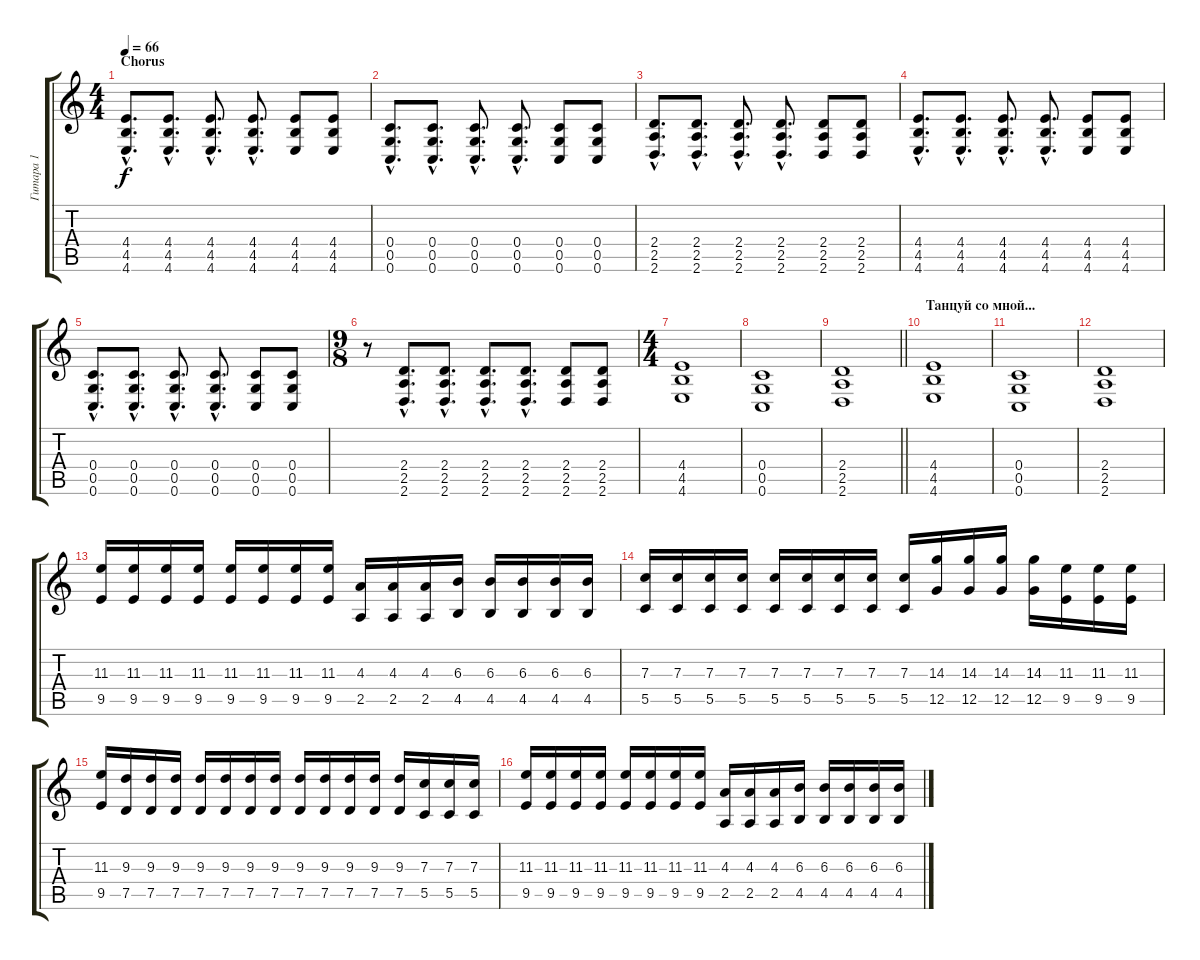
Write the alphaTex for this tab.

\track ("Гитара 1" "Гитара 1") {instrument overdrivenguitar}
\staff {score tabs}
\tuning (D4 A3 F3 C3 G2 C2) {hide}
\ts (4 4)
\section ("" "Chorus")
\tempo 66
\clef g2
\ks c
(4.4{hac} 4.5{hac} 4.6{hac}).8{d dy f volume 16} (4.4{hac} 4.5{hac} 4.6{hac}).8{d} (4.4{hac} 4.5{hac} 4.6{hac}).8{d} (4.4{hac} 4.5{hac} 4.6{hac}).8{d} (4.4 4.5 4.6).8 (4.4 4.5 4.6).8 |
(0.4{hac} 0.5{hac} 0.6{hac}).8{d} (0.4{hac} 0.5{hac} 0.6{hac}).8{d} (0.4{hac} 0.5{hac} 0.6{hac}).8{d} (0.4{hac} 0.5{hac} 0.6{hac}).8{d} (0.4 0.5 0.6).8 (0.4 0.5 0.6).8 |
(2.4{hac} 2.5{hac} 2.6{hac}).8{d} (2.4{hac} 2.5{hac} 2.6{hac}).8{d} (2.4{hac} 2.5{hac} 2.6{hac}).8{d} (2.4{hac} 2.5{hac} 2.6{hac}).8{d} (2.4 2.5 2.6).8 (2.4 2.5 2.6).8 |
(4.4{hac} 4.5{hac} 4.6{hac}).8{d} (4.4{hac} 4.5{hac} 4.6{hac}).8{d} (4.4{hac} 4.5{hac} 4.6{hac}).8{d} (4.4{hac} 4.5{hac} 4.6{hac}).8{d} (4.4 4.5 4.6).8 (4.4 4.5 4.6).8 |
(0.4{hac} 0.5{hac} 0.6{hac}).8{d} (0.4{hac} 0.5{hac} 0.6{hac}).8{d} (0.4{hac} 0.5{hac} 0.6{hac}).8{d} (0.4{hac} 0.5{hac} 0.6{hac}).8{d} (0.4 0.5 0.6).8 (0.4 0.5 0.6).8 |
\ts (9 8)
r.8 (2.4{hac} 2.5{hac} 2.6{hac}).8{d} (2.4{hac} 2.5{hac} 2.6{hac}).8{d} (2.4{hac} 2.5{hac} 2.6{hac}).8{d} (2.4{hac} 2.5{hac} 2.6{hac}).8{d} (2.4 2.5 2.6).8 (2.4 2.5 2.6).8 |
\ts (4 4)
(4.4 4.5 4.6).1 |
(0.4 0.5 0.6).1 |
\barLineRight lightlight
(2.4 2.5 2.6).1 |
\section ("" "Танцуй со мной...")
(4.4 4.5 4.6).1 |
(0.4 0.5 0.6).1 |
(2.4 2.5 2.6).1 |
(11.3 9.5).16 (11.3 9.5).16 (11.3 9.5).16 (11.3 9.5).16 (11.3 9.5).16 (11.3 9.5).16 (11.3 9.5).16 (11.3 9.5).16 (4.3 2.5).16 (4.3 2.5).16 (4.3 2.5).16 (6.3 4.5).16 (6.3 4.5).16 (6.3 4.5).16 (6.3 4.5).16 (6.3 4.5).16 |
(7.3 5.5).16 (7.3 5.5).16 (7.3 5.5).16 (7.3 5.5).16 (7.3 5.5).16 (7.3 5.5).16 (7.3 5.5).16 (7.3 5.5).16 (7.3 5.5).16 (14.3 12.5).16 (14.3 12.5).16 (14.3 12.5).16 (14.3 12.5).16 (11.3 9.5).16 (11.3 9.5).16 (11.3 9.5).16 |
(11.3 9.5).16 (9.3 7.5).16 (9.3 7.5).16 (9.3 7.5).16 (9.3 7.5).16 (9.3 7.5).16 (9.3 7.5).16 (9.3 7.5).16 (9.3 7.5).16 (9.3 7.5).16 (9.3 7.5).16 (9.3 7.5).16 (9.3 7.5).16 (7.3 5.5).16 (7.3 5.5).16 (7.3 5.5).16 |
(11.3 9.5).16 (11.3 9.5).16 (11.3 9.5).16 (11.3 9.5).16 (11.3 9.5).16 (11.3 9.5).16 (11.3 9.5).16 (11.3 9.5).16 (4.3 2.5).16 (4.3 2.5).16 (4.3 2.5).16 (6.3 4.5).16 (6.3 4.5).16 (6.3 4.5).16 (6.3 4.5).16 (6.3 4.5).16
